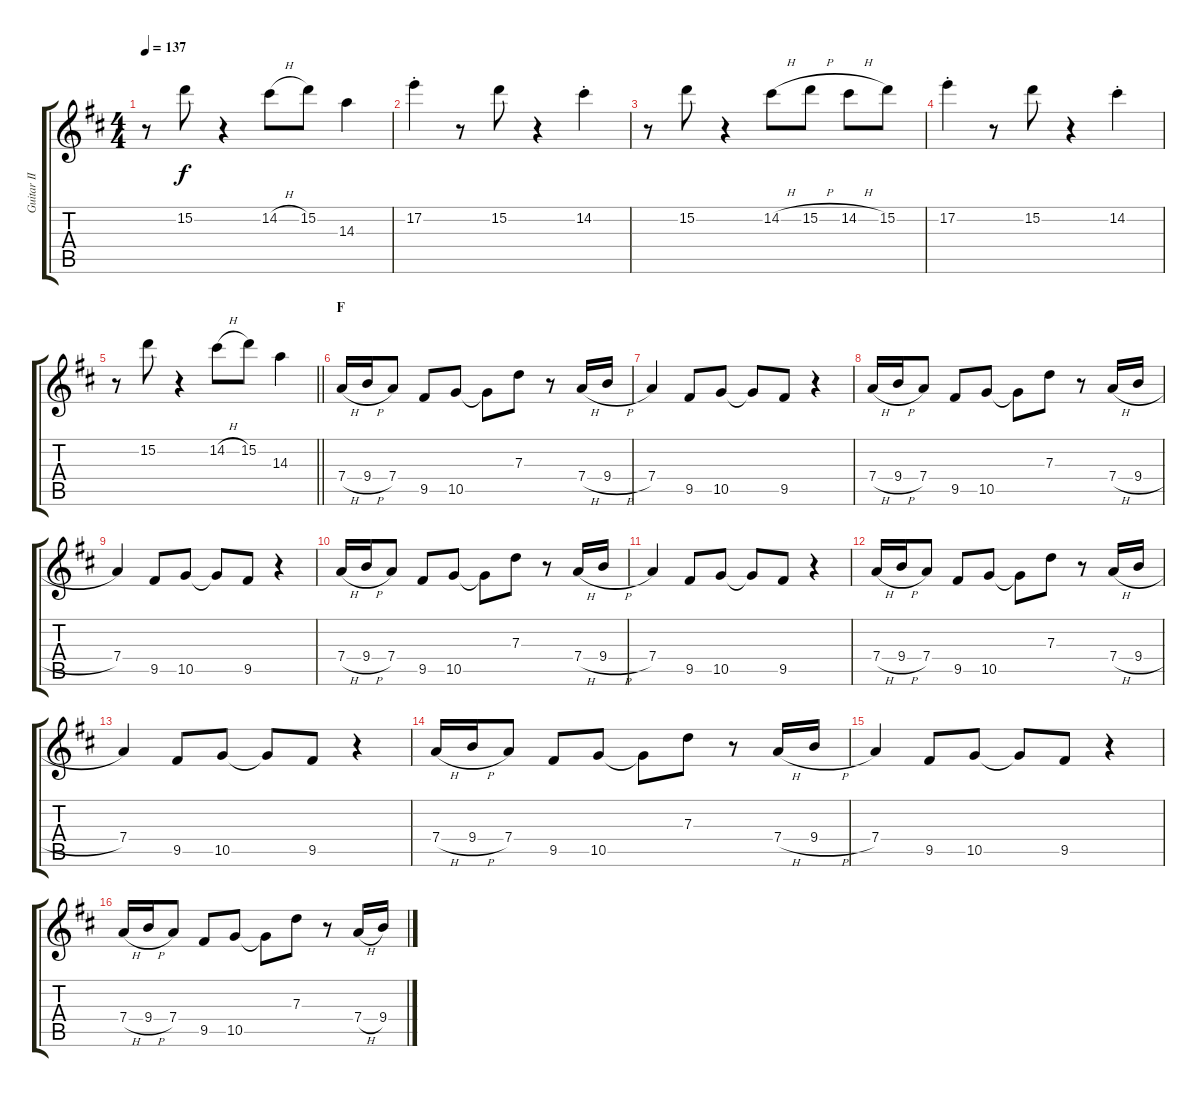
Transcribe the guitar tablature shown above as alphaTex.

\track ("Guitar II - Kita" "Guitar II ") {instrument distortionguitar}
\staff {score tabs}
\tuning (E4 B3 G3 D3 A2 D2) {hide}
\ts (4 4)
\tempo 137
\clef g2
\ks d
r.8{dy f} 15.2.8 r.4 14.2{h}.8 15.2.8 14.3.4 |
17.2{st}.4 r.8 15.2.8 r.4 14.2{st}.4 |
r.8 15.2.8 r.4 14.2{h}.8 15.2{h}.8 14.2{h}.8 15.2.8 |
17.2{st}.4 r.8 15.2.8 r.4 14.2{st}.4 |
\barLineRight lightlight
r.8 15.2.8 r.4 14.2{h}.8 15.2.8 14.3.4 |
\section ("" "F")
7.4{h}.16{instrument distortionguitar} 9.4{h}.16 7.4.8 9.5.8 10.5.8 10.5{t}.8 7.3.8 r.8 7.4{h}.16 9.4{h}.16 |
7.4.4 9.5.8 10.5.8 10.5{t}.8 9.5.8 r.4 |
7.4{h}.16 9.4{h}.16 7.4.8 9.5.8 10.5.8 10.5{t}.8 7.3.8 r.8 7.4{h}.16 9.4{h}.16 |
7.4.4 9.5.8 10.5.8 10.5{t}.8 9.5.8 r.4 |
7.4{h}.16 9.4{h}.16 7.4.8 9.5.8 10.5.8 10.5{t}.8 7.3.8 r.8 7.4{h}.16 9.4{h}.16 |
7.4.4 9.5.8 10.5.8 10.5{t}.8 9.5.8 r.4 |
7.4{h}.16 9.4{h}.16 7.4.8 9.5.8 10.5.8 10.5{t}.8 7.3.8 r.8 7.4{h}.16 9.4{h}.16 |
7.4.4 9.5.8 10.5.8 10.5{t}.8 9.5.8 r.4 |
7.4{h}.16 9.4{h}.16 7.4.8 9.5.8 10.5.8 10.5{t}.8 7.3.8 r.8 7.4{h}.16 9.4{h}.16 |
7.4.4 9.5.8 10.5.8 10.5{t}.8 9.5.8 r.4 |
7.4{h}.16 9.4{h}.16 7.4.8 9.5.8 10.5.8 10.5{t}.8 7.3.8 r.8 7.4{h}.16 9.4{h}.16
